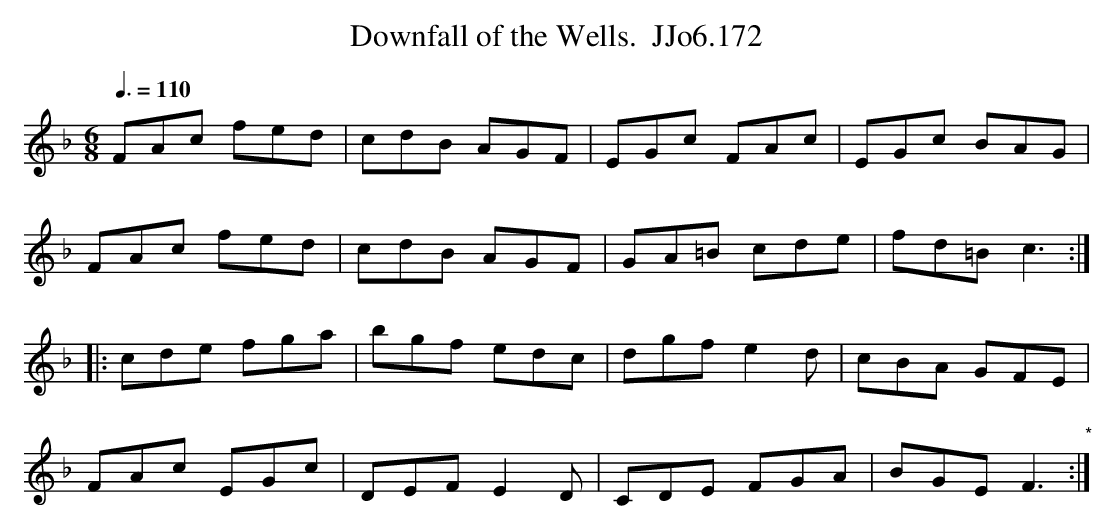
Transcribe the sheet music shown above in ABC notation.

X:1
T:Downfall of the Wells.  JJo6.172
M:6/8
L:1/8
Q:3/8=110
K:F
FAc fed|cdB AGF|EGc FAc|EGc BAG|
FAc fed|cdB AGF|GA=B cde|fd=B c3 :|
|: cde fga|bgf edc|dgf e2d|cBA GFE|
FAc EGc|DEF E2D|CDE FGA|BGE F3 "*":|
